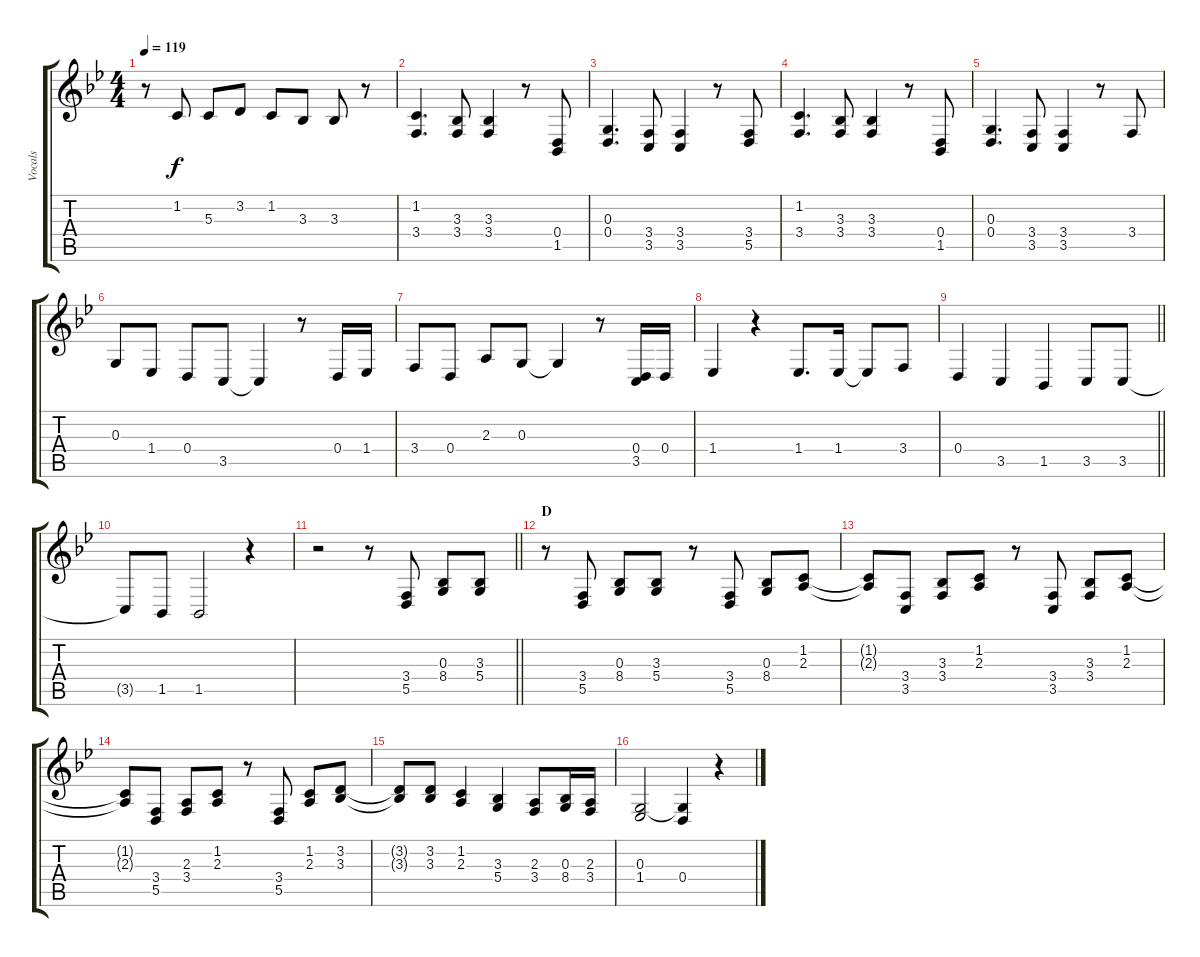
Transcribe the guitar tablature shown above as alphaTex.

\track ("Vocals" "Vocals") {instrument altosax}
\staff {score tabs}
\tuning (E4 B3 G3 D3 A2 E2) {hide}
\ts (4 4)
\tempo 119
\clef g2
\ks bb
r.8{dy f} 1.2.8 5.3.8 3.2.8 1.2.8 3.3.8 3.3.8 r.8 |
(1.2 3.4).4{d} (3.3 3.4).8 (3.3 3.4).4 r.8 (0.4 1.5).8 |
(0.3 0.4).4{d} (3.4 3.5).8 (3.4 3.5).4 r.8 (3.4 5.5).8 |
(1.2 3.4).4{d} (3.3 3.4).8 (3.3 3.4).4 r.8 (0.4 1.5).8 |
(0.3 0.4).4{d} (3.4 3.5).8 (3.4 3.5).4 r.8 3.4.8 |
0.3.8 1.4.8 0.4.8 3.5.8 3.5{t}.4 r.8 0.4.16 1.4.16 |
3.4.8 0.4.8 2.3.8 0.3.8 0.3{t}.4 r.8 (0.4 3.5).16 0.4.16 |
1.4.4 r.4 1.4.8{d} 1.4.16 1.4{t}.8 3.4.8 |
\barLineRight lightlight
0.4.4 3.5.4 1.5.4 3.5.8 3.5.8 |
3.5{t}.8 1.5.8 1.5.2 r.4 |
\barLineRight lightlight
r.2 r.8 (3.4 5.5).8 (0.3 8.4).8 (3.3 5.4).8 |
\section ("" "D")
r.8 (3.4 5.5).8 (0.3 8.4).8 (3.3 5.4).8 r.8 (3.4 5.5).8 (0.3 8.4).8 (1.2 2.3).8 |
(1.2{t} 2.3{t}).8 (3.4 3.5).8 (3.3 3.4).8 (1.2 2.3).8 r.8 (3.4 3.5).8 (3.3 3.4).8 (1.2 2.3).8 |
(1.2{t} 2.3{t}).8 (3.4 5.5).8 (2.3 3.4).8 (1.2 2.3).8 r.8 (3.4 5.5).8 (1.2 2.3).8 (3.2 3.3).8 |
(3.2{t} 3.3{t}).8 (3.2 3.3).8 (1.2 2.3).4 (3.3 5.4).4 (2.3 3.4).8 (0.3 8.4).16 (2.3 3.4).16 |
(0.3 1.4).2 (0.3{t} 0.4).4 r.4
